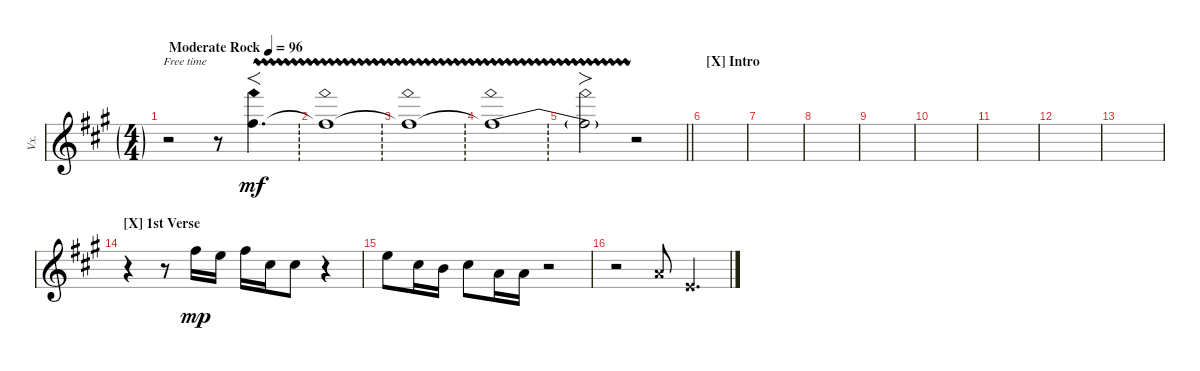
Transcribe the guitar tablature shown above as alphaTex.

\defaultSystemsLayout 4
\bracketExtendMode groupsimilarinstruments
\otherSystemsTrackNameOrientation horizontal
\track ("Vocal" "Vx.") {instrument acousticguitarsteel}
\staff {score}
\tuning (E4 B3 G3 D3 A2 E2)
\ts (4 4)
\ft
\ac
\tempo (96 "Moderate Rock")
\clef g2
\ks a
r.2{dy mf instrument acousticguitarsteel instrument acousticguitarsteel} r.8 2.1{ah 12 vw acc #}.4{f d} |
\ft
2.1{ah 12 vw t acc #}.1 |
\ft
2.1{ah 12 vw t acc #}.1 |
\ft
2.1{be (bendrelease 0 0 24.599999999999998 2 33 2 60 0) ah 12 vw t acc #}.1 |
\ft
\barLineRight lightlight
2.1{ah 12 vw t acc #}.2{fo} r.2 |
\section ("X" "Intro")
|
|
|
|
|
|
|
|
\section ("X" "1st Verse")
r.4{instrument acousticguitarsteel} r.8 2.1{acc #}.16{dy mp} 0.1{acc forcenatural}.16 2.1{acc #}.16 2.2{acc #}.16 2.2{acc #}.8 r.4 |
0.1{acc forcenatural}.8 2.2{acc #}.16 0.2{acc forcenatural}.16 2.2{acc #}.8 2.3{acc forcenatural}.16 2.3{acc forcenatural}.16 r.2 |
r.2 2.3{x acc forcenatural}.8 2.4{x acc forcenatural}.4{d}
